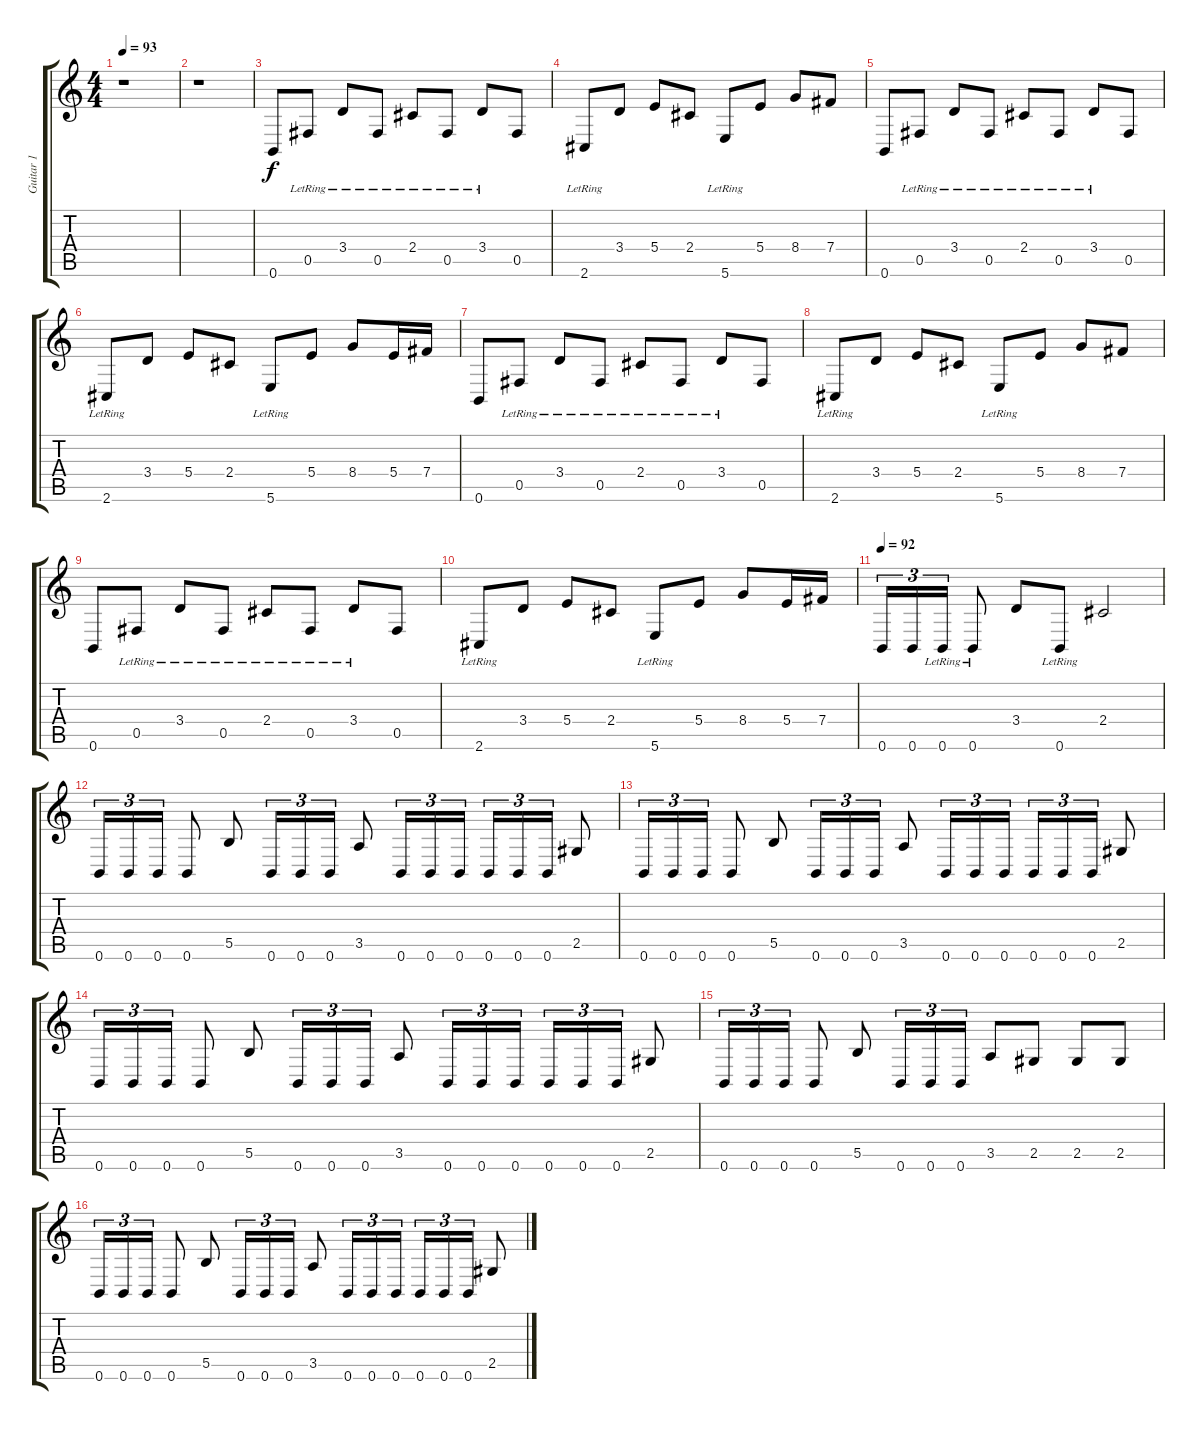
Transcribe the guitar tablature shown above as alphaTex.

\track ("Guitar 1" "Guitar 1") {instrument electricguitarclean}
\staff {score tabs}
\tuning (Db4 Ab3 E3 B2 Gb2 B1) {hide}
\ts (4 4)
\tempo 93
\clef g2
\ks c
r.1{txt "" dy f instrument electricguitarclean} |
r.1 |
0.6.8 0.5{lr}.8 3.4{lr}.8 0.5{lr}.8 2.4{lr}.8 0.5{lr}.8 3.4{lr}.8 0.5.8 |
2.6{lr}.8 3.4.8 5.4.8 2.4.8 5.6{lr}.8 5.4.8 8.4.8 7.4.8 |
0.6.8 0.5{lr}.8 3.4{lr}.8 0.5{lr}.8 2.4{lr}.8 0.5{lr}.8 3.4{lr}.8 0.5.8 |
2.6{lr}.8 3.4.8 5.4.8 2.4.8 5.6{lr}.8 5.4.8 8.4.8 5.4.16 7.4.16 |
0.6.8 0.5{lr}.8 3.4{lr}.8 0.5{lr}.8 2.4{lr}.8 0.5{lr}.8 3.4{lr}.8 0.5.8 |
2.6{lr}.8 3.4.8 5.4.8 2.4.8 5.6{lr}.8 5.4.8 8.4.8 7.4.8 |
0.6.8 0.5{lr}.8 3.4{lr}.8 0.5{lr}.8 2.4{lr}.8 0.5{lr}.8 3.4{lr}.8 0.5.8 |
2.6{lr}.8 3.4.8 5.4.8 2.4.8 5.6{lr}.8 5.4.8 8.4.8 5.4.16 7.4.16 |
\tempo 92
0.6.16{tu (3 2) instrument overdrivenguitar} 0.6.16{tu (3 2)} 0.6{lr}.16{tu (3 2)} 0.6{lr}.8 3.4.8 0.6{lr}.8 2.4.2 |
0.6.16{tu (3 2)} 0.6.16{tu (3 2)} 0.6.16{tu (3 2)} 0.6.8 5.5.8 0.6.16{tu (3 2)} 0.6.16{tu (3 2)} 0.6.16{tu (3 2)} 3.5.8 0.6.16{tu (3 2)} 0.6.16{tu (3 2)} 0.6.16{tu (3 2)} 0.6.16{tu (3 2)} 0.6.16{tu (3 2)} 0.6.16{tu (3 2)} 2.5.8 |
0.6.16{tu (3 2)} 0.6.16{tu (3 2)} 0.6.16{tu (3 2)} 0.6.8 5.5.8 0.6.16{tu (3 2)} 0.6.16{tu (3 2)} 0.6.16{tu (3 2)} 3.5.8 0.6.16{tu (3 2)} 0.6.16{tu (3 2)} 0.6.16{tu (3 2)} 0.6.16{tu (3 2)} 0.6.16{tu (3 2)} 0.6.16{tu (3 2)} 2.5.8 |
0.6.16{tu (3 2)} 0.6.16{tu (3 2)} 0.6.16{tu (3 2)} 0.6.8 5.5.8 0.6.16{tu (3 2)} 0.6.16{tu (3 2)} 0.6.16{tu (3 2)} 3.5.8 0.6.16{tu (3 2)} 0.6.16{tu (3 2)} 0.6.16{tu (3 2)} 0.6.16{tu (3 2)} 0.6.16{tu (3 2)} 0.6.16{tu (3 2)} 2.5.8 |
0.6.16{tu (3 2)} 0.6.16{tu (3 2)} 0.6.16{tu (3 2)} 0.6.8 5.5.8 0.6.16{tu (3 2)} 0.6.16{tu (3 2)} 0.6.16{tu (3 2)} 3.5.8 2.5.8 2.5.8 2.5.8 |
0.6.16{tu (3 2)} 0.6.16{tu (3 2)} 0.6.16{tu (3 2)} 0.6.8 5.5.8 0.6.16{tu (3 2)} 0.6.16{tu (3 2)} 0.6.16{tu (3 2)} 3.5.8 0.6.16{tu (3 2)} 0.6.16{tu (3 2)} 0.6.16{tu (3 2)} 0.6.16{tu (3 2)} 0.6.16{tu (3 2)} 0.6.16{tu (3 2)} 2.5.8
